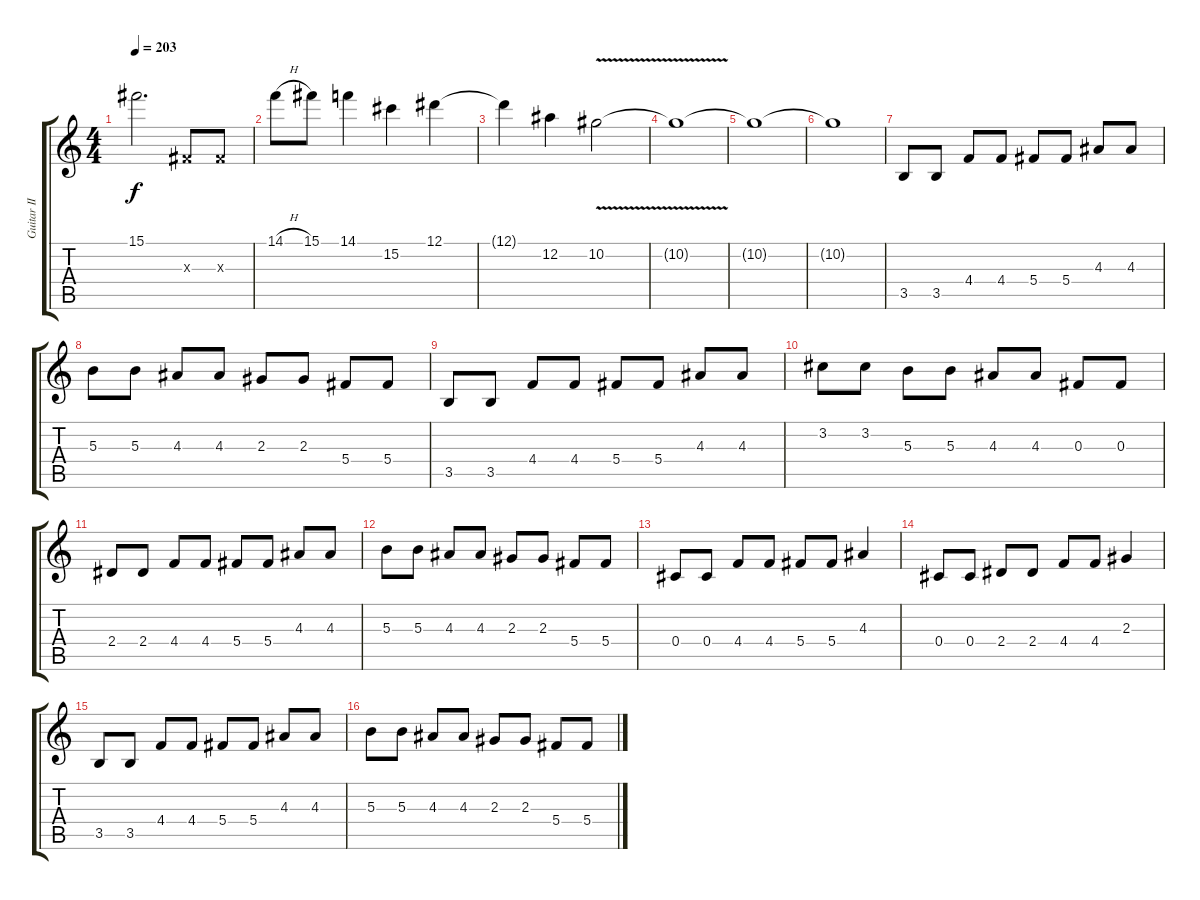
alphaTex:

\track ("Guitar II" "Guitar II") {instrument distortionguitar}
\staff {score tabs}
\tuning (Eb4 Bb3 Gb3 Db3 Ab2 Db2) {hide}
\ts (4 4)
\tempo 203
\clef g2
\ks c
15.1{t}.2{d dy f} 0.3{x}.8 0.3{x}.8 |
14.1{h}.8 15.1.8 14.1.4 15.2.4 12.1.4 |
12.1{t}.4 12.2.4 10.2{v}.2 |
10.2{t}.1{volume 0} |
10.2{t}.1 |
10.2{t}.1 |
3.5.8{volume 14} 3.5.8 4.4.8 4.4.8 5.4.8 5.4.8 4.3.8 4.3.8 |
5.3.8 5.3.8 4.3.8 4.3.8 2.3.8 2.3.8 5.4.8 5.4.8 |
3.5.8 3.5.8 4.4.8 4.4.8 5.4.8 5.4.8 4.3.8 4.3.8 |
3.2.8 3.2.8 5.3.8 5.3.8 4.3.8 4.3.8 0.3.8 0.3.8 |
2.4.8 2.4.8 4.4.8 4.4.8 5.4.8 5.4.8 4.3.8 4.3.8 |
5.3.8 5.3.8 4.3.8 4.3.8 2.3.8 2.3.8 5.4.8 5.4.8 |
0.4.8 0.4.8 4.4.8 4.4.8 5.4.8 5.4.8 4.3.4 |
0.4.8 0.4.8 2.4.8 2.4.8 4.4.8 4.4.8 2.3.4 |
3.5.8 3.5.8 4.4.8 4.4.8 5.4.8 5.4.8 4.3.8 4.3.8 |
5.3.8 5.3.8 4.3.8 4.3.8 2.3.8 2.3.8 5.4.8 5.4.8
